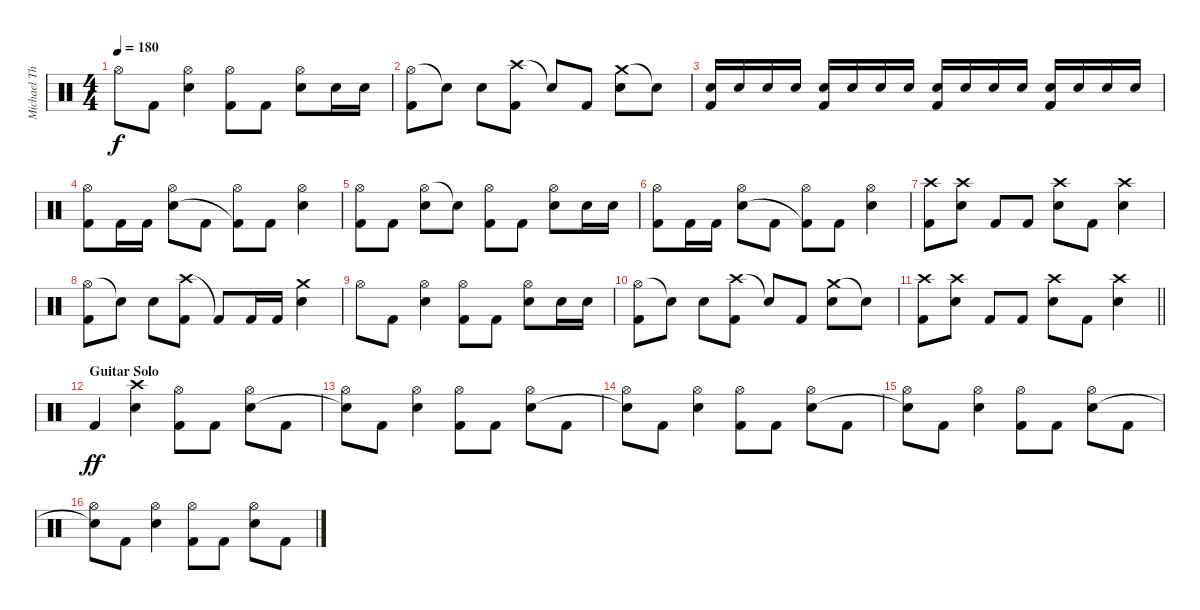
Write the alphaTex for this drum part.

\track ("Michael Thomas" "Michael Th") {instrument percussion}
\staff {score}
\articulation defaults
\ts (4 4)
\tempo 180
\clef neutral
\ks c "Hi-Hat (open)".8{dy f} "Kick (hit) 2".8
("Hi-Hat (open)" "Electric Snare (hit)").4 ("Hi-Hat (open)" "Kick (hit) 2").8 "Kick (hit) 2".8 ("Hi-Hat (open)" "Electric Snare (hit)").8 "Electric Snare (hit)".16 "Electric Snare (hit)".16 |
("Hi-Hat (open)" "Kick (hit) 2").8 "Snare (hit)"{t}.8 "Electric Snare (hit)".8 ("Crash high (hit)" "Kick (hit) 2").8 "Snare (hit)"{t}.8 "Kick (hit) 2".8 ("Crash medium (hit)" "Electric Snare (hit)").8 "Snare (hit)"{t}.8 |
("Electric Snare (hit)" "Kick (hit) 2").16 "Electric Snare (hit)".16 "Electric Snare (hit)".16 "Electric Snare (hit)".16 ("Electric Snare (hit)" "Kick (hit) 2").16 "Electric Snare (hit)".16 "Electric Snare (hit)".16 "Electric Snare (hit)".16 ("Electric Snare (hit)" "Kick (hit) 2").16 "Electric Snare (hit)".16 "Electric Snare (hit)".16 "Electric Snare (hit)".16 ("Electric Snare (hit)" "Kick (hit) 2").16 "Electric Snare (hit)".16 "Electric Snare (hit)".16 "Electric Snare (hit)".16 |
("Hi-Hat (open)" "Kick (hit) 2").8 "Kick (hit) 2".16 "Kick (hit) 2".16 ("Hi-Hat (open)" "Electric Snare (hit)").8 "Kick (hit) 2".8 ("Hi-Hat (open)" "Kick (hit) 2"{t}).8 "Kick (hit) 2".8 ("Hi-Hat (open)" "Electric Snare (hit)").4 |
("Hi-Hat (open)" "Kick (hit) 2").8 "Kick (hit) 2".8 ("Hi-Hat (open)" "Electric Snare (hit)").8 "Snare (hit)"{t}.8 ("Hi-Hat (open)" "Kick (hit) 2").8 "Kick (hit) 2".8 ("Hi-Hat (open)" "Electric Snare (hit)").8 "Electric Snare (hit)".16 "Electric Snare (hit)".16 |
("Hi-Hat (open)" "Kick (hit) 2").8 "Kick (hit) 2".16 "Kick (hit) 2".16 ("Hi-Hat (open)" "Electric Snare (hit)").8 "Kick (hit) 2".8 ("Hi-Hat (open)" "Kick (hit) 2"{t}).8 "Kick (hit) 2".8 ("Hi-Hat (open)" "Electric Snare (hit)").4 |
("Crash high (hit)" "Kick (hit) 2").8 ("Crash high (hit)" "Electric Snare (hit)").8 "Kick (hit) 2".8 "Kick (hit) 2".8 ("Crash high (hit)" "Electric Snare (hit)").8 "Kick (hit) 2".8 ("Crash high (hit)" "Electric Snare (hit)").4 |
("Hi-Hat (open)" "Kick (hit) 2").8 "Snare (hit)"{t}.8 "Electric Snare (hit)".8 ("Crash high (hit)" "Kick (hit) 2").8 "Kick (hit) 2"{t}.8 "Kick (hit) 2".16 "Kick (hit) 2".16 ("Crash medium (hit)" "Electric Snare (hit)").4 |
"Hi-Hat (open)".8 "Kick (hit) 2".8 ("Hi-Hat (open)" "Electric Snare (hit)").4 ("Hi-Hat (open)" "Kick (hit) 2").8 "Kick (hit) 2".8 ("Hi-Hat (open)" "Electric Snare (hit)").8 "Electric Snare (hit)".16 "Electric Snare (hit)".16 |
("Hi-Hat (open)" "Kick (hit) 2").8 "Snare (hit)"{t}.8 "Electric Snare (hit)".8 ("Crash high (hit)" "Kick (hit) 2").8 "Snare (hit)"{t}.8 "Kick (hit) 2".8 ("Crash medium (hit)" "Electric Snare (hit)").8 "Snare (hit)"{t}.8 |
\barLineRight lightlight
("Crash high (hit)" "Kick (hit) 2").8 ("Crash high (hit)" "Electric Snare (hit)").8 "Kick (hit) 2".8 "Kick (hit) 2".8 ("Crash high (hit)" "Electric Snare (hit)").8 "Kick (hit) 2".8 ("Crash high (hit)" "Electric Snare (hit)").4 |
\section ("" "Guitar Solo")
"Kick (hit) 2".4{dy ff} ("Crash high (hit)" "Electric Snare (hit)").4 ("Hi-Hat (open)" "Kick (hit) 2").8 "Kick (hit) 2".8 ("Hi-Hat (open)" "Electric Snare (hit)").8 "Kick (hit) 2".8 |
("Hi-Hat (open)" "Snare (hit)"{t}).8 "Kick (hit) 2".8 ("Hi-Hat (open)" "Electric Snare (hit)").4 ("Hi-Hat (open)" "Kick (hit) 2").8 "Kick (hit) 2".8 ("Hi-Hat (open)" "Electric Snare (hit)").8 "Kick (hit) 2".8 |
("Hi-Hat (open)" "Snare (hit)"{t}).8 "Kick (hit) 2".8 ("Hi-Hat (open)" "Electric Snare (hit)").4 ("Hi-Hat (open)" "Kick (hit) 2").8 "Kick (hit) 2".8 ("Hi-Hat (open)" "Electric Snare (hit)").8 "Kick (hit) 2".8 |
("Hi-Hat (open)" "Snare (hit)"{t}).8 "Kick (hit) 2".8 ("Hi-Hat (open)" "Electric Snare (hit)").4 ("Hi-Hat (open)" "Kick (hit) 2").8 "Kick (hit) 2".8 ("Hi-Hat (open)" "Electric Snare (hit)").8 "Kick (hit) 2".8 |
("Hi-Hat (open)" "Snare (hit)"{t}).8 "Kick (hit) 2".8 ("Hi-Hat (open)" "Electric Snare (hit)").4 ("Hi-Hat (open)" "Kick (hit) 2").8 "Kick (hit) 2".8 ("Hi-Hat (open)" "Electric Snare (hit)").8 "Kick (hit) 2".8
